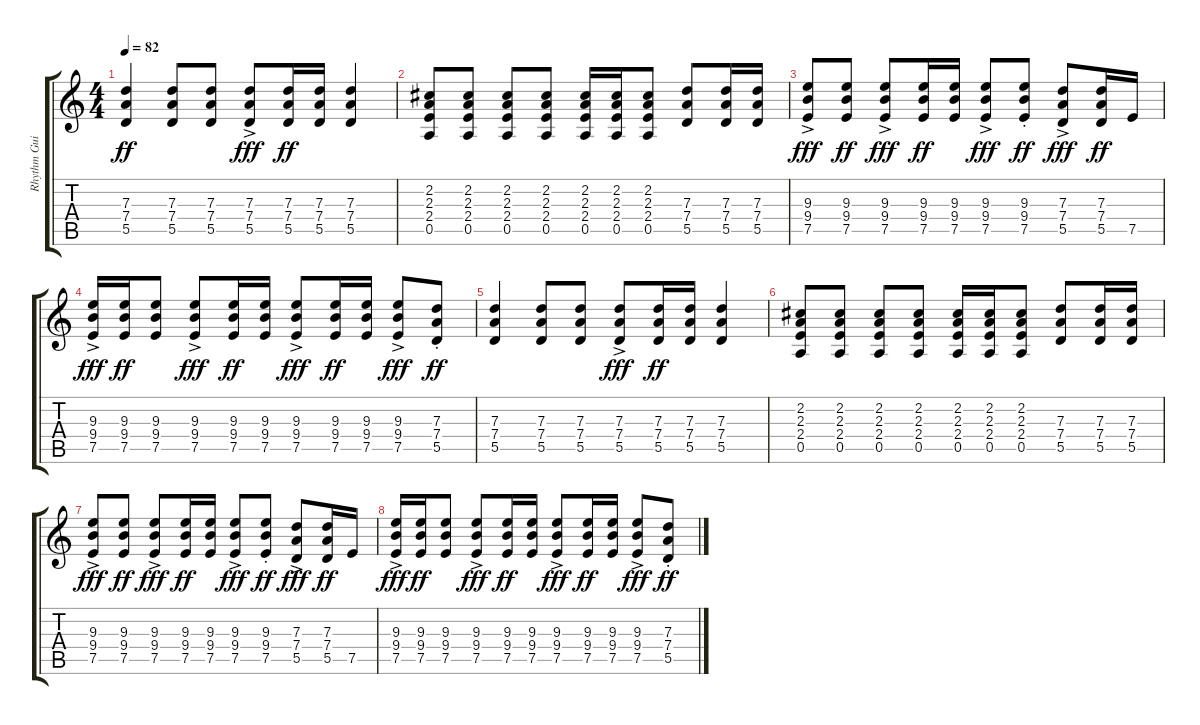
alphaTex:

\track ("Rhythm Guitar" "Rhythm Gui") {instrument acousticguitarsteel}
\staff {score tabs}
\tuning (E4 B3 G3 D3 A2 E2) {hide}
\ts (4 4)
\tempo 82
\clef g2
\ks c
(7.3 7.4 5.5).4{dy ff} (7.3 7.4 5.5).8 (7.3 7.4 5.5).8 (7.3{ac} 7.4{ac} 5.5{ac}).8{dy fff} (7.3 7.4 5.5).16{dy ff} (7.3 7.4 5.5).16 (7.3 7.4 5.5).4 |
(2.2 2.3 2.4 0.5).8 (2.2 2.3 2.4 0.5).8 (2.2 2.3 2.4 0.5).8 (2.2 2.3 2.4 0.5).8 (2.2 2.3 2.4 0.5).16 (2.2 2.3 2.4 0.5).16 (2.2 2.3 2.4 0.5).8 (7.3 7.4 5.5).8 (7.3 7.4 5.5).16 (7.3 7.4 5.5).16 |
(9.3{ac} 9.4{ac} 7.5{ac}).8{dy fff} (9.3 9.4 7.5).8{dy ff} (9.3{ac} 9.4{ac} 7.5{ac}).8{dy fff} (9.3 9.4 7.5).16{dy ff} (9.3 9.4 7.5).16 (9.3{ac} 9.4{ac} 7.5{ac}).8{dy fff} (9.3{st} 9.4{st} 7.5{st}).8{dy ff} (7.3{ac} 7.4{ac} 5.5{ac}).8{dy fff} (7.3 7.4 5.5).16{dy ff} 7.5.16 |
(9.3{ac} 9.4{ac} 7.5{ac}).16{dy fff} (9.3 9.4 7.5).16{dy ff} (9.3 9.4 7.5).8 (9.3{ac} 9.4{ac} 7.5{ac}).8{dy fff} (9.3 9.4 7.5).16{dy ff} (9.3 9.4 7.5).16 (9.3{ac} 9.4{ac} 7.5{ac}).8{dy fff} (9.3 9.4 7.5).16{dy ff} (9.3 9.4 7.5).16 (9.3{ac} 9.4{ac} 7.5{ac}).8{dy fff} (7.3{st} 7.4{st} 5.5{st}).8{dy ff} |
(7.3 7.4 5.5).4 (7.3 7.4 5.5).8 (7.3 7.4 5.5).8 (7.3{ac} 7.4{ac} 5.5{ac}).8{dy fff} (7.3 7.4 5.5).16{dy ff} (7.3 7.4 5.5).16 (7.3 7.4 5.5).4 |
(2.2 2.3 2.4 0.5).8 (2.2 2.3 2.4 0.5).8 (2.2 2.3 2.4 0.5).8 (2.2 2.3 2.4 0.5).8 (2.2 2.3 2.4 0.5).16 (2.2 2.3 2.4 0.5).16 (2.2 2.3 2.4 0.5).8 (7.3 7.4 5.5).8 (7.3 7.4 5.5).16 (7.3 7.4 5.5).16 |
(9.3{ac} 9.4{ac} 7.5{ac}).8{dy fff} (9.3 9.4 7.5).8{dy ff} (9.3{ac} 9.4{ac} 7.5{ac}).8{dy fff} (9.3 9.4 7.5).16{dy ff} (9.3 9.4 7.5).16 (9.3{ac} 9.4{ac} 7.5{ac}).8{dy fff} (9.3{st} 9.4{st} 7.5{st}).8{dy ff} (7.3{ac} 7.4{ac} 5.5{ac}).8{dy fff} (7.3 7.4 5.5).16{dy ff} 7.5.16 |
(9.3{ac} 9.4{ac} 7.5{ac}).16{dy fff volume 4} (9.3 9.4 7.5).16{dy ff volume 2} (9.3 9.4 7.5).8{volume 2} (9.3{ac} 9.4{ac} 7.5{ac}).8{dy fff volume 2} (9.3 9.4 7.5).16{dy ff volume 1} (9.3 9.4 7.5).16{volume 1} (9.3{ac} 9.4{ac} 7.5{ac}).8{dy fff volume 1} (9.3 9.4 7.5).16{dy ff volume 1} (9.3 9.4 7.5).16{volume 1} (9.3{ac} 9.4{ac} 7.5{ac}).8{dy fff volume 0} (7.3{st} 7.4{st} 5.5{st}).8{dy ff volume 0}
